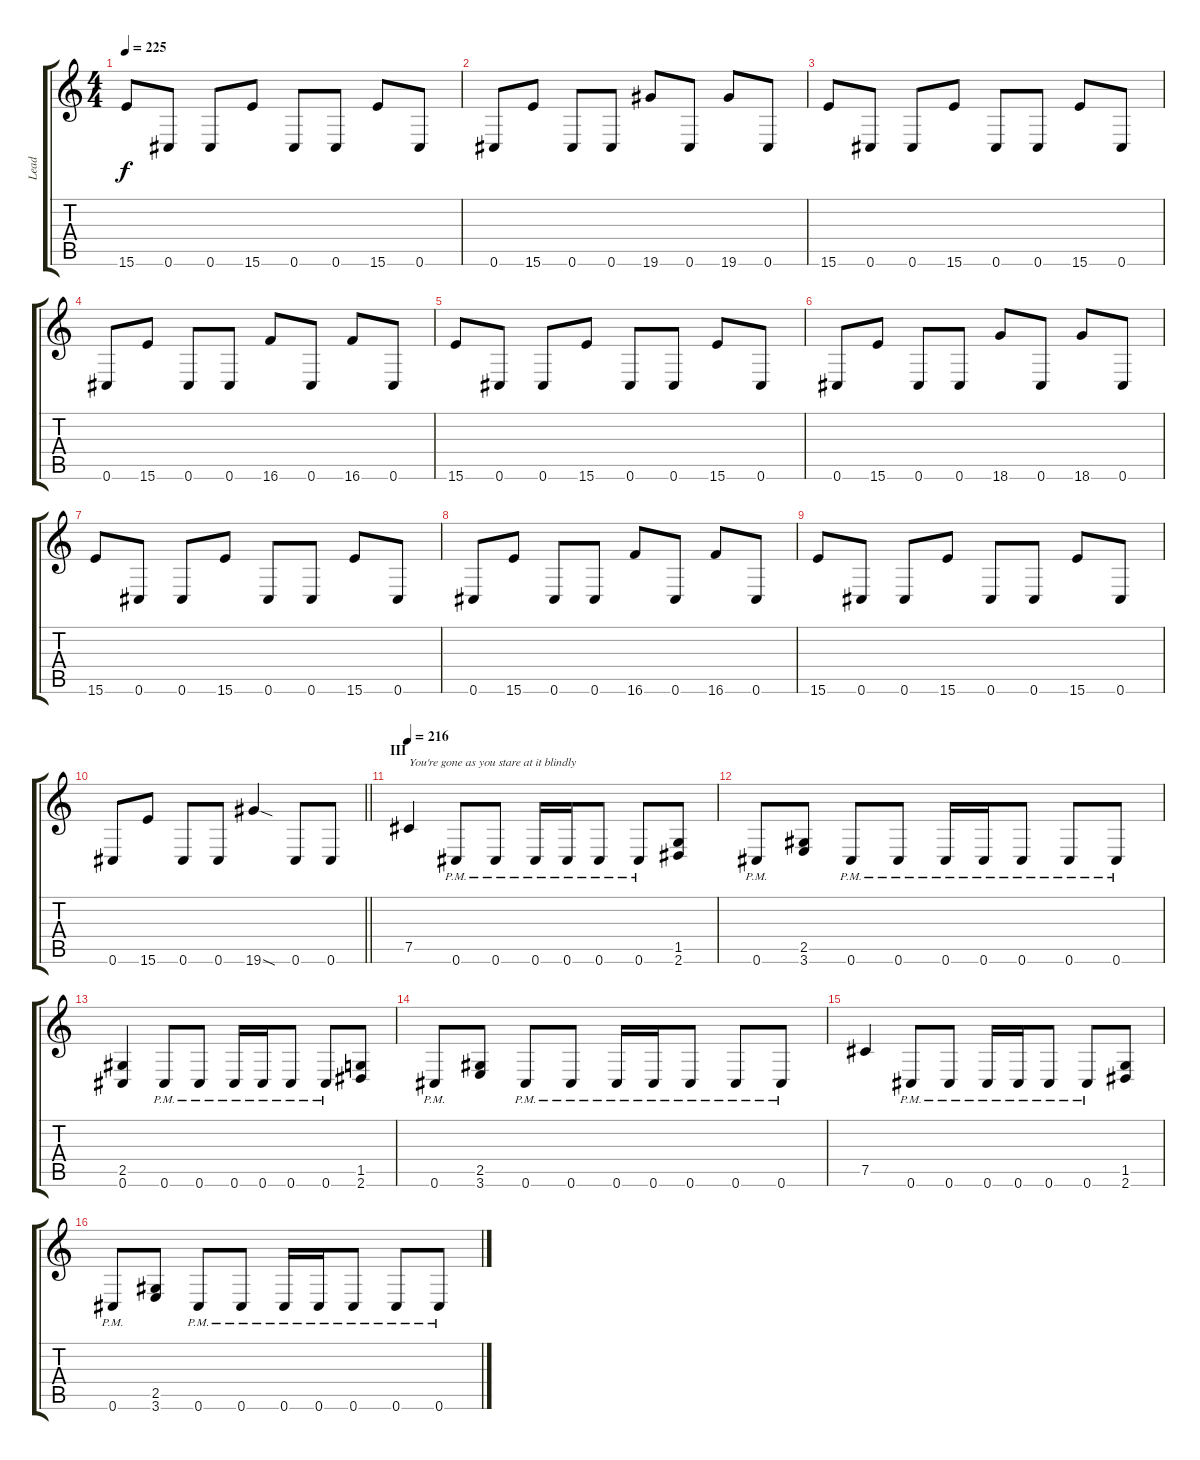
\track ("Lead" "Lead") {instrument distortionguitar}
\staff {score tabs}
\tuning (Db4 Ab3 E3 B2 Gb2 Db2) {hide}
\ts (4 4)
\tempo 225
\clef g2
\ks c
15.6.8{dy f} 0.6.8 0.6.8 15.6.8 0.6.8 0.6.8 15.6.8 0.6.8 |
0.6.8 15.6.8 0.6.8 0.6.8 19.6.8 0.6.8 19.6.8 0.6.8 |
15.6.8 0.6.8 0.6.8 15.6.8 0.6.8 0.6.8 15.6.8 0.6.8 |
0.6.8 15.6.8 0.6.8 0.6.8 16.6.8 0.6.8 16.6.8 0.6.8 |
15.6.8 0.6.8 0.6.8 15.6.8 0.6.8 0.6.8 15.6.8 0.6.8 |
0.6.8 15.6.8 0.6.8 0.6.8 18.6.8 0.6.8 18.6.8 0.6.8 |
15.6.8 0.6.8 0.6.8 15.6.8 0.6.8 0.6.8 15.6.8 0.6.8 |
0.6.8 15.6.8 0.6.8 0.6.8 16.6.8 0.6.8 16.6.8 0.6.8 |
15.6.8 0.6.8 0.6.8 15.6.8 0.6.8 0.6.8 15.6.8 0.6.8 |
\barLineRight lightlight
0.6.8 15.6.8 0.6.8 0.6.8 19.6{sod}.4 0.6.8 0.6.8 |
\section ("" "III")
\tempo 216
7.5.4{txt "You're gone as you stare at it blindly"} 0.6{pm}.8 0.6{pm}.8 0.6{pm}.16 0.6{pm}.16 0.6{pm}.8 0.6{pm}.8 (1.5 2.6).8 |
0.6{pm}.8 (2.5 3.6).8 0.6{pm}.8 0.6{pm}.8 0.6{pm}.16 0.6{pm}.16 0.6{pm}.8 0.6{pm}.8 0.6{pm}.8 |
(2.5 0.6).4 0.6{pm}.8 0.6{pm}.8 0.6{pm}.16 0.6{pm}.16 0.6{pm}.8 0.6{pm}.8 (1.5 2.6).8 |
0.6{pm}.8 (2.5 3.6).8 0.6{pm}.8 0.6{pm}.8 0.6{pm}.16 0.6{pm}.16 0.6{pm}.8 0.6{pm}.8 0.6{pm}.8 |
7.5.4 0.6{pm}.8 0.6{pm}.8 0.6{pm}.16 0.6{pm}.16 0.6{pm}.8 0.6{pm}.8 (1.5 2.6).8 |
0.6{pm}.8 (2.5 3.6).8 0.6{pm}.8 0.6{pm}.8 0.6{pm}.16 0.6{pm}.16 0.6{pm}.8 0.6{pm}.8 0.6{pm}.8
